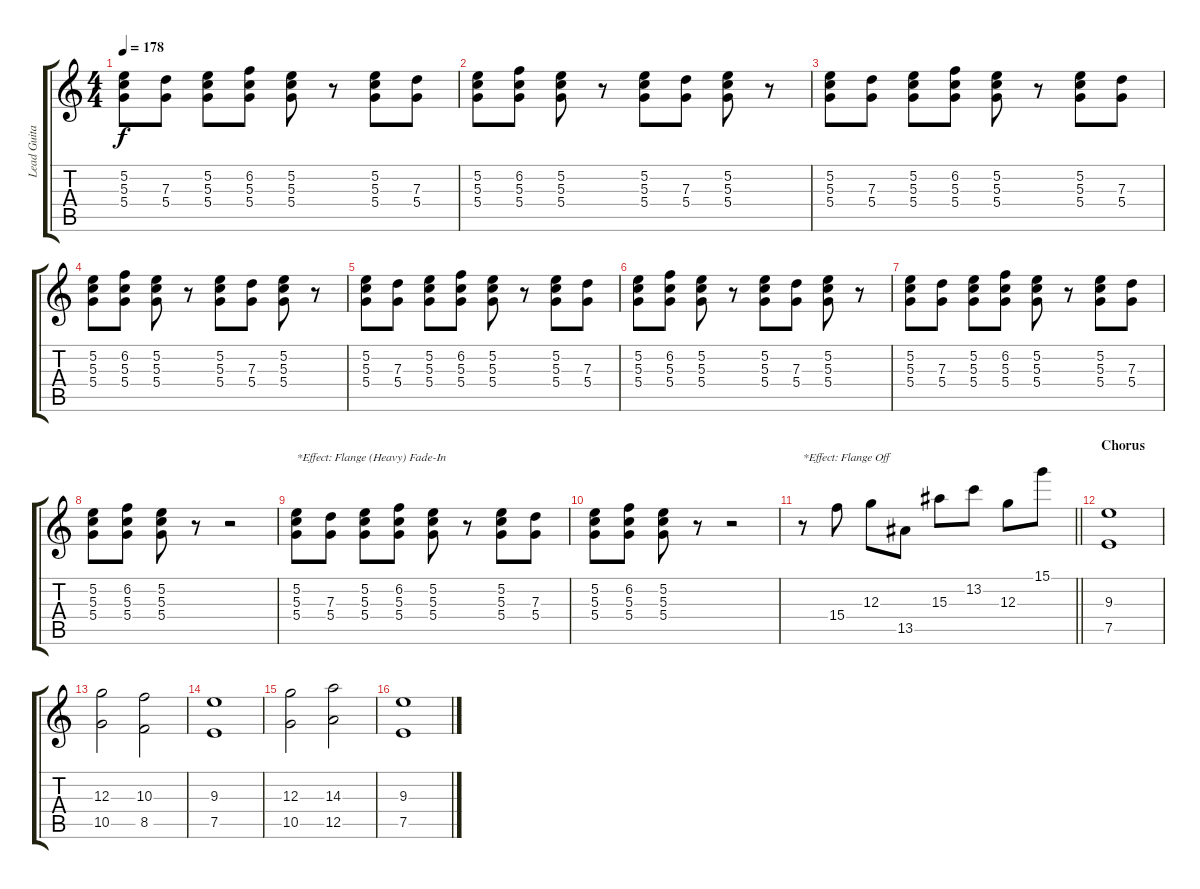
\track ("Lead Guitar I" "Lead Guita") {instrument distortionguitar}
\staff {score tabs}
\tuning (E4 B3 G3 D3 A2 E2) {hide}
\ts (4 4)
\tempo 178
\clef g2
\ks c
(5.2 5.3 5.4).8{dy f} (7.3 5.4).8 (5.2 5.3 5.4).8 (6.2 5.3 5.4).8 (5.2 5.3 5.4).8 r.8 (5.2 5.3 5.4).8 (7.3 5.4).8 |
(5.2 5.3 5.4).8 (6.2 5.3 5.4).8 (5.2 5.3 5.4).8 r.8 (5.2 5.3 5.4).8 (7.3 5.4).8 (5.2 5.3 5.4).8 r.8 |
(5.2 5.3 5.4).8 (7.3 5.4).8 (5.2 5.3 5.4).8 (6.2 5.3 5.4).8 (5.2 5.3 5.4).8 r.8 (5.2 5.3 5.4).8 (7.3 5.4).8 |
(5.2 5.3 5.4).8 (6.2 5.3 5.4).8 (5.2 5.3 5.4).8 r.8 (5.2 5.3 5.4).8 (7.3 5.4).8 (5.2 5.3 5.4).8 r.8 |
(5.2 5.3 5.4).8 (7.3 5.4).8 (5.2 5.3 5.4).8 (6.2 5.3 5.4).8 (5.2 5.3 5.4).8 r.8 (5.2 5.3 5.4).8 (7.3 5.4).8 |
(5.2 5.3 5.4).8 (6.2 5.3 5.4).8 (5.2 5.3 5.4).8 r.8 (5.2 5.3 5.4).8 (7.3 5.4).8 (5.2 5.3 5.4).8 r.8 |
(5.2 5.3 5.4).8 (7.3 5.4).8 (5.2 5.3 5.4).8 (6.2 5.3 5.4).8 (5.2 5.3 5.4).8 r.8 (5.2 5.3 5.4).8 (7.3 5.4).8 |
(5.2 5.3 5.4).8 (6.2 5.3 5.4).8 (5.2 5.3 5.4).8 r.8 r.2 |
(5.2 5.3 5.4).8{txt "*Effect: Flange (Heavy) Fade-In"} (7.3 5.4).8 (5.2 5.3 5.4).8 (6.2 5.3 5.4).8 (5.2 5.3 5.4).8 r.8 (5.2 5.3 5.4).8 (7.3 5.4).8 |
(5.2 5.3 5.4).8 (6.2 5.3 5.4).8 (5.2 5.3 5.4).8 r.8 r.2 |
\barLineRight lightlight
r.8{txt "*Effect: Flange Off"} 15.4.8 12.3.8 13.5.8 15.3.8 13.2.8 12.3.8 15.1.8 |
\section ("" "Chorus")
(9.3 7.5).1 |
(12.3 10.5).2 (10.3 8.5).2 |
(9.3 7.5).1 |
(12.3 10.5).2 (14.3 12.5).2 |
(9.3 7.5).1
